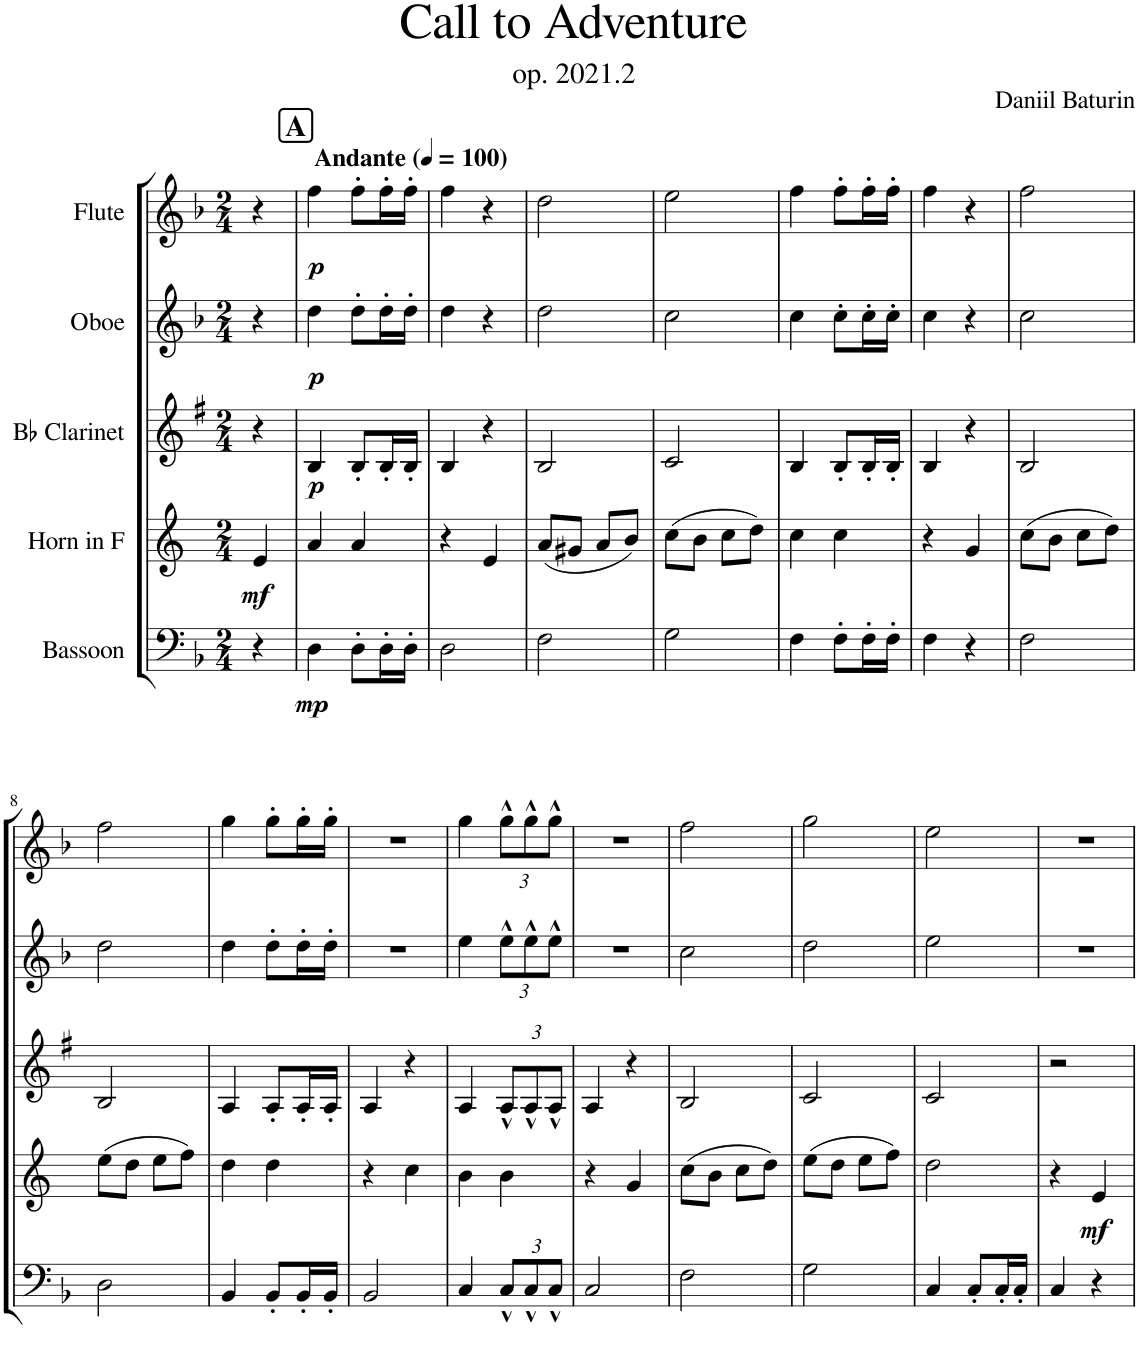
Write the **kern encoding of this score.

**kern	**dynam	**kern	**dynam	**kern	**dynam	**kern	**dynam	**kern	**dynam
*part5	*part5	*part4	*part4	*part3	*part3	*part2	*part2	*part1	*part1
*staff5	*staff5	*staff4	*staff4	*staff3	*staff3	*staff2	*staff2	*staff1	*staff1
*I"Bassoon	*	*I"Horn in F	*	*I"Bb Clarinet	*	*I"Oboe	*	*I"Flute	*
*I'Bsn	*	*I'Hn	*	*I'Cl	*	*I'Ob	*	*I'Fl	*
*clefF4	*	*clefG2	*	*clefG2	*	*clefG2	*	*clefG2	*
*	*	*Trd4c7	*	*Trd1c2	*	*	*	*	*
*k[b-]	*	*k[]	*	*k[f#]	*	*k[b-]	*	*k[b-]	*
*M2/4	*	*M2/4	*	*M2/4	*	*M2/4	*	*M2/4	*
*MM100	*	*MM100	*	*MM100	*	*MM100	*	*MM100	*
=	=	=	=	=	=	=	=	=	=
!	!	!	!	!	!	!	!	!LO:TX:a:B:t=Andante	!
!	!	!	!LO:DY:b	!	!	!	!	!	!
4r	.	4e/	mf	4r	.	4r	.	4r	.
!!LO:REH:place=s1:a:B:cj:fs=14:t=A
=1	=1	=1	=1	=1	=1	=1	=1	=1	=1
!	!LO:DY:b	!	!	!	!LO:DY:b	!	!LO:DY:b	!	!LO:DY:b
4D\	mp	4a/	.	4B/	p	4dd\	p	4ff\	p
8D'\L	.	4a/	.	8B'/L	.	8dd'\L	.	8ff'\L	.
16D'\L	.	.	.	16B'/L	.	16dd'\L	.	16ff'\L	.
16D'\JJ	.	.	.	16B'/JJ	.	16dd'\JJ	.	16ff'\JJ	.
=2	=2	=2	=2	=2	=2	=2	=2	=2	=2
2D\	.	4r	.	4B/	.	4dd\	.	4ff\	.
.	.	4e/	.	4r	.	4r	.	4r	.
=3	=3	=3	=3	=3	=3	=3	=3	=3	=3
2F\	.	(8a/L	.	2B/	.	2dd\	.	2dd\	.
.	.	8g#X/J	.	.	.	.	.	.	.
.	.	8a/L	.	.	.	.	.	.	.
.	.	8b/J)	.	.	.	.	.	.	.
=4	=4	=4	=4	=4	=4	=4	=4	=4	=4
2G\	.	(8cc\L	.	2c/	.	2cc\	.	2ee\	.
.	.	8b\J	.	.	.	.	.	.	.
.	.	8cc\L	.	.	.	.	.	.	.
.	.	8dd\J)	.	.	.	.	.	.	.
=5	=5	=5	=5	=5	=5	=5	=5	=5	=5
4F\	.	4cc\	.	4B/	.	4cc\	.	4ff\	.
8F'\L	.	4cc\	.	8B'/L	.	8cc'\L	.	8ff'\L	.
16F'\L	.	.	.	16B'/L	.	16cc'\L	.	16ff'\L	.
16F'\JJ	.	.	.	16B'/JJ	.	16cc'\JJ	.	16ff'\JJ	.
=6	=6	=6	=6	=6	=6	=6	=6	=6	=6
4F\	.	4r	.	4B/	.	4cc\	.	4ff\	.
4r	.	4g/	.	4r	.	4r	.	4r	.
=7	=7	=7	=7	=7	=7	=7	=7	=7	=7
2F\	.	(8cc\L	.	2B/	.	2cc\	.	2ff\	.
.	.	8b\J	.	.	.	.	.	.	.
.	.	8cc\L	.	.	.	.	.	.	.
.	.	8dd\J)	.	.	.	.	.	.	.
!!LO:LB:g=z
=8	=8	=8	=8	=8	=8	=8	=8	=8	=8
2D\	.	(8ee\L	.	2B/	.	2dd\	.	2ff\	.
.	.	8dd\J	.	.	.	.	.	.	.
.	.	8ee\L	.	.	.	.	.	.	.
.	.	8ff\J)	.	.	.	.	.	.	.
=9	=9	=9	=9	=9	=9	=9	=9	=9	=9
4BB-/	.	4dd\	.	4A/	.	4dd\	.	4gg\	.
8BB-'/L	.	4dd\	.	8A'/L	.	8dd'\L	.	8gg'\L	.
16BB-'/L	.	.	.	16A'/L	.	16dd'\L	.	16gg'\L	.
16BB-'/JJ	.	.	.	16A'/JJ	.	16dd'\JJ	.	16gg'\JJ	.
=10	=10	=10	=10	=10	=10	=10	=10	=10	=10
2BB-/	.	4r	.	4A/	.	2r	.	2r	.
.	.	4cc\	.	4r	.	.	.	.	.
=11	=11	=11	=11	=11	=11	=11	=11	=11	=11
4C/	.	4b\	.	4A/	.	4ee\	.	4gg\	.
*Xbrackettup	*	*	*	*Xbrackettup	*	*Xbrackettup	*	*Xbrackettup	*
12C^^/L	.	4b\	.	12A^^/L	.	12ee^^\L	.	12gg^^\L	.
12C^^/	.	.	.	12A^^/	.	12ee^^\	.	12gg^^\	.
12C^^/J	.	.	.	12A^^/J	.	12ee^^\J	.	12gg^^\J	.
=12	=12	=12	=12	=12	=12	=12	=12	=12	=12
2C/	.	4r	.	4A/	.	2r	.	2r	.
.	.	4g/	.	4r	.	.	.	.	.
=13	=13	=13	=13	=13	=13	=13	=13	=13	=13
2F\	.	(8cc\L	.	2B/	.	2cc\	.	2ff\	.
.	.	8b\J	.	.	.	.	.	.	.
.	.	8cc\L	.	.	.	.	.	.	.
.	.	8dd\J)	.	.	.	.	.	.	.
=14	=14	=14	=14	=14	=14	=14	=14	=14	=14
2G\	.	(8ee\L	.	2c/	.	2dd\	.	2gg\	.
.	.	8dd\J	.	.	.	.	.	.	.
.	.	8ee\L	.	.	.	.	.	.	.
.	.	8ff\J)	.	.	.	.	.	.	.
=15	=15	=15	=15	=15	=15	=15	=15	=15	=15
4C/	.	2dd\	.	2c/	.	2ee\	.	2ee\	.
8C'/L	.	.	.	.	.	.	.	.	.
16C'/L	.	.	.	.	.	.	.	.	.
16C'/JJ	.	.	.	.	.	.	.	.	.
=16	=16	=16	=16	=16	=16	=16	=16	=16	=16
4C/	.	4r	.	2r	.	2r	.	2r	.
!	!	!	!LO:DY:b	!	!	!	!	!	!
4r	.	4e/	mf	.	.	.	.	.	.
=	=	=	=	=	=	=	=	=	=
*-	*-	*-	*-	*-	*-	*-	*-	*-	*-
